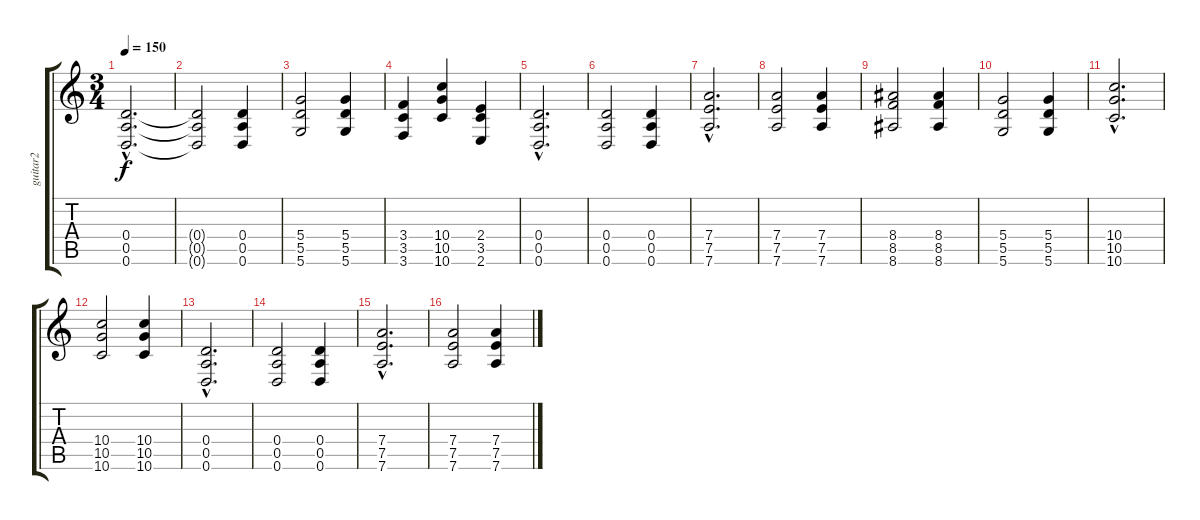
\track ("guitar2" "guitar2") {instrument distortionguitar}
\staff {score tabs}
\tuning (E4 B3 G3 D3 A2 D2) {hide}
\ts (3 4)
\tempo 150
\clef g2
\ks c
(0.4{hac} 0.5{hac} 0.6{hac}).2{d dy f} |
(0.4{t} 0.5{t} 0.6{t}).2 (0.4 0.5 0.6).4 |
(5.4 5.5 5.6).2 (5.4 5.5 5.6).4 |
(3.4 3.5 3.6).4 (10.4 10.5 10.6).4 (2.4 3.5 2.6).4 |
(0.4{hac} 0.5{hac} 0.6{hac}).2{d} |
(0.4 0.5 0.6).2 (0.4 0.5 0.6).4 |
(7.4{hac} 7.5{hac} 7.6{hac}).2{d} |
(7.4 7.5 7.6).2 (7.4 7.5 7.6).4 |
(8.4 8.5 8.6).2 (8.4 8.5 8.6).4 |
(5.4 5.5 5.6).2 (5.4 5.5 5.6).4 |
(10.4{hac} 10.5{hac} 10.6{hac}).2{d} |
(10.4 10.5 10.6).2 (10.4 10.5 10.6).4 |
(0.4{hac} 0.5{hac} 0.6{hac}).2{d} |
(0.4 0.5 0.6).2 (0.4 0.5 0.6).4 |
(7.4{hac} 7.5{hac} 7.6{hac}).2{d} |
(7.4 7.5 7.6).2 (7.4 7.5 7.6).4
